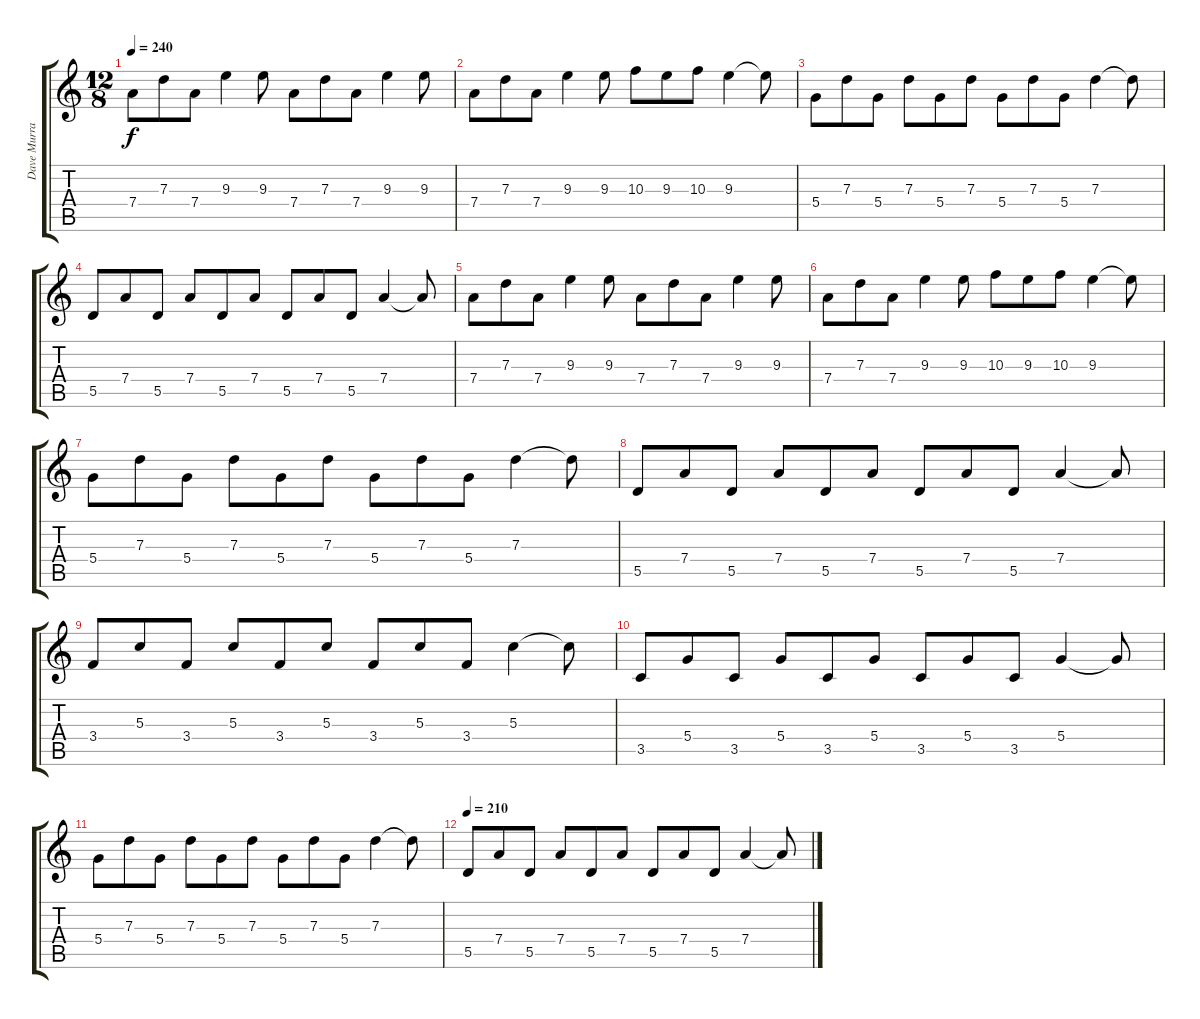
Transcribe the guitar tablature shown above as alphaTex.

\track ("Dave Murray (Guitar Clean)" "Dave Murra") {instrument electricguitarclean}
\staff {score tabs}
\tuning (E4 B3 G3 D3 A2 E2) {hide}
\ts (12 8)
\tempo 240
\clef g2
\ks c
7.4.8{dy f} 7.3.8 7.4.8 9.3.4 9.3.8 7.4.8 7.3.8 7.4.8 9.3.4 9.3.8 |
7.4.8 7.3.8 7.4.8 9.3.4 9.3.8 10.3.8 9.3.8 10.3.8 9.3.4 9.3{t}.8 |
5.4.8 7.3.8 5.4.8 7.3.8 5.4.8 7.3.8 5.4.8 7.3.8 5.4.8 7.3.4 7.3{t}.8 |
5.5.8 7.4.8 5.5.8 7.4.8 5.5.8 7.4.8 5.5.8 7.4.8 5.5.8 7.4.4 7.4{t}.8 |
7.4.8 7.3.8 7.4.8 9.3.4 9.3.8 7.4.8 7.3.8 7.4.8 9.3.4 9.3.8 |
7.4.8 7.3.8 7.4.8 9.3.4 9.3.8 10.3.8 9.3.8 10.3.8 9.3.4 9.3{t}.8 |
5.4.8 7.3.8 5.4.8 7.3.8 5.4.8 7.3.8 5.4.8 7.3.8 5.4.8 7.3.4 7.3{t}.8 |
5.5.8 7.4.8 5.5.8 7.4.8 5.5.8 7.4.8 5.5.8 7.4.8 5.5.8 7.4.4 7.4{t}.8 |
3.4.8 5.3.8 3.4.8 5.3.8 3.4.8 5.3.8 3.4.8 5.3.8 3.4.8 5.3.4 5.3{t}.8 |
3.5.8 5.4.8 3.5.8 5.4.8 3.5.8 5.4.8 3.5.8 5.4.8 3.5.8 5.4.4 5.4{t}.8 |
5.4.8 7.3.8 5.4.8 7.3.8 5.4.8 7.3.8 5.4.8 7.3.8 5.4.8 7.3.4 7.3{t}.8 |
\tempo 210
5.5.8 7.4.8 5.5.8 7.4.8 5.5.8 7.4.8 5.5.8 7.4.8 5.5.8 7.4.4 7.4{t}.8
